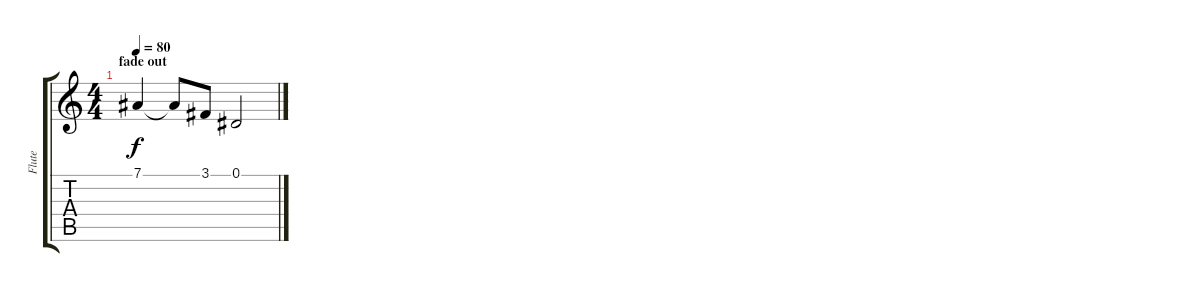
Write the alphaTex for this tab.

\track ("Flute" "Flute") {instrument piccolo}
\staff {score tabs}
\tuning (Eb4 Bb3 Gb3 Db3 Ab2 Eb2) {hide}
\ts (4 4)
\section ("" "fade out")
\tempo 80
\clef g2
\ks c
7.1.4{dy f} 7.1{t}.8 3.1.8 0.1.2
